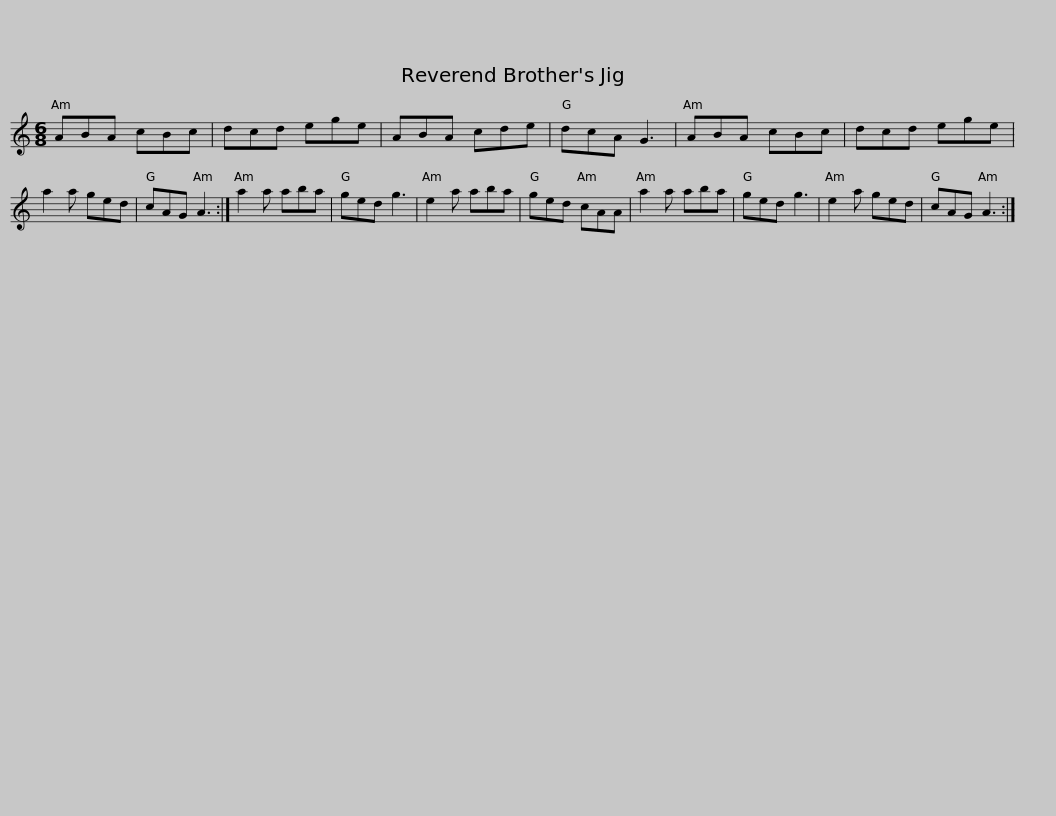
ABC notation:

X:1
L:1/8
M:6/8
I:linebreak $
K:C
V:1 treble
V:1
 ABA cBc | dcd ege | ABA cde | dcA G3 |$ ABA cBc | %5
 dcd ege | a2 a ged | cAG A3 :|$ a2 a aba | ged g3 | %10
 e2 a aba | ged cAA |$ a2 a aba | ged g3 | e2 a ged | %15
 cAG A3 :| %16
